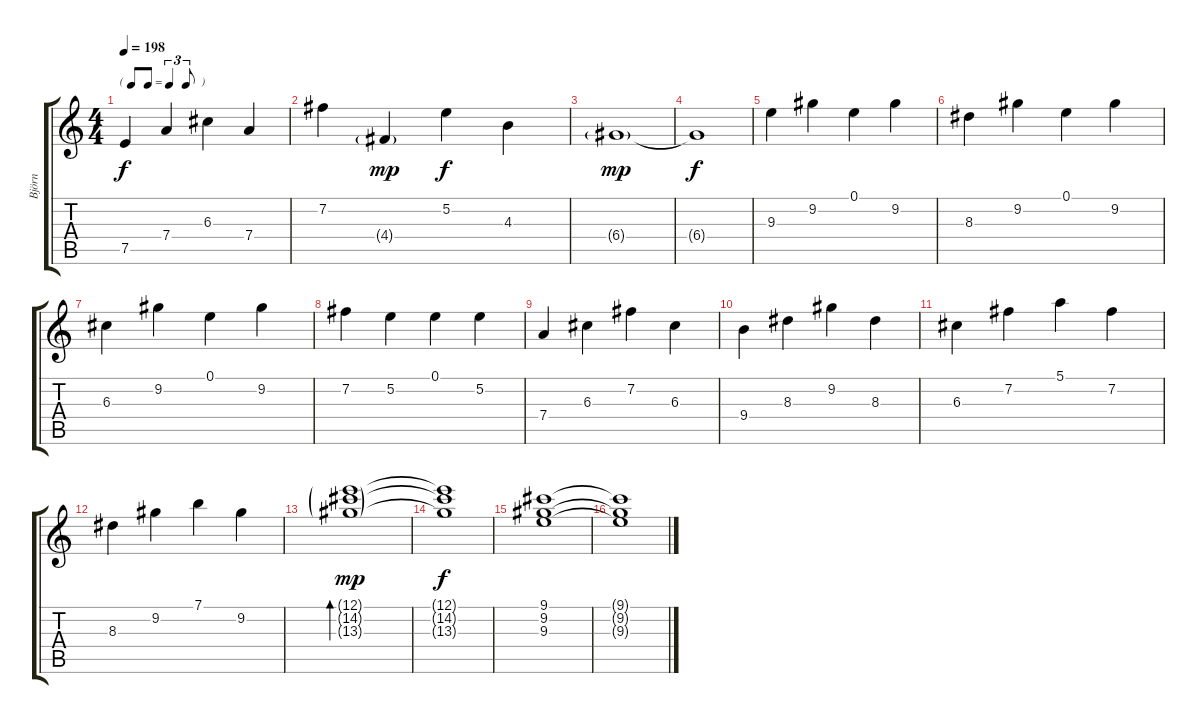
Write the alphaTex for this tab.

\track ("Björn" "Björn") {instrument overdrivenguitar}
\staff {score tabs}
\tuning (E4 B3 G3 D3 A2 E2) {hide}
\ts (4 4)
\tf triplet8th
\tempo 198
\clef g2
\ks c
7.5.4{dy f} 7.4.4 6.3.4 7.4.4 |
7.2.4 4.4{g}.4{dy mp} 5.2.4{dy f} 4.3.4 |
6.4{g}.1{dy mp} |
6.4{t}.1{dy f} |
9.3.4 9.2.4 0.1.4 9.2.4 |
8.3.4 9.2.4 0.1.4 9.2.4 |
6.3.4 9.2.4 0.1.4 9.2.4 |
7.2.4 5.2.4 0.1.4 5.2.4 |
7.4.4 6.3.4 7.2.4 6.3.4 |
9.4.4 8.3.4 9.2.4 8.3.4 |
6.3.4 7.2.4 5.1.4 7.2.4 |
8.3.4 9.2.4 7.1.4 9.2.4 |
(12.1{g} 14.2{g} 13.3{g}).1{bd 120 dy mp} |
(12.1{t} 14.2{t} 13.3{t}).1{dy f} |
(9.1 9.2 9.3).1 |
(9.1{t} 9.2{t} 9.3{t}).1
